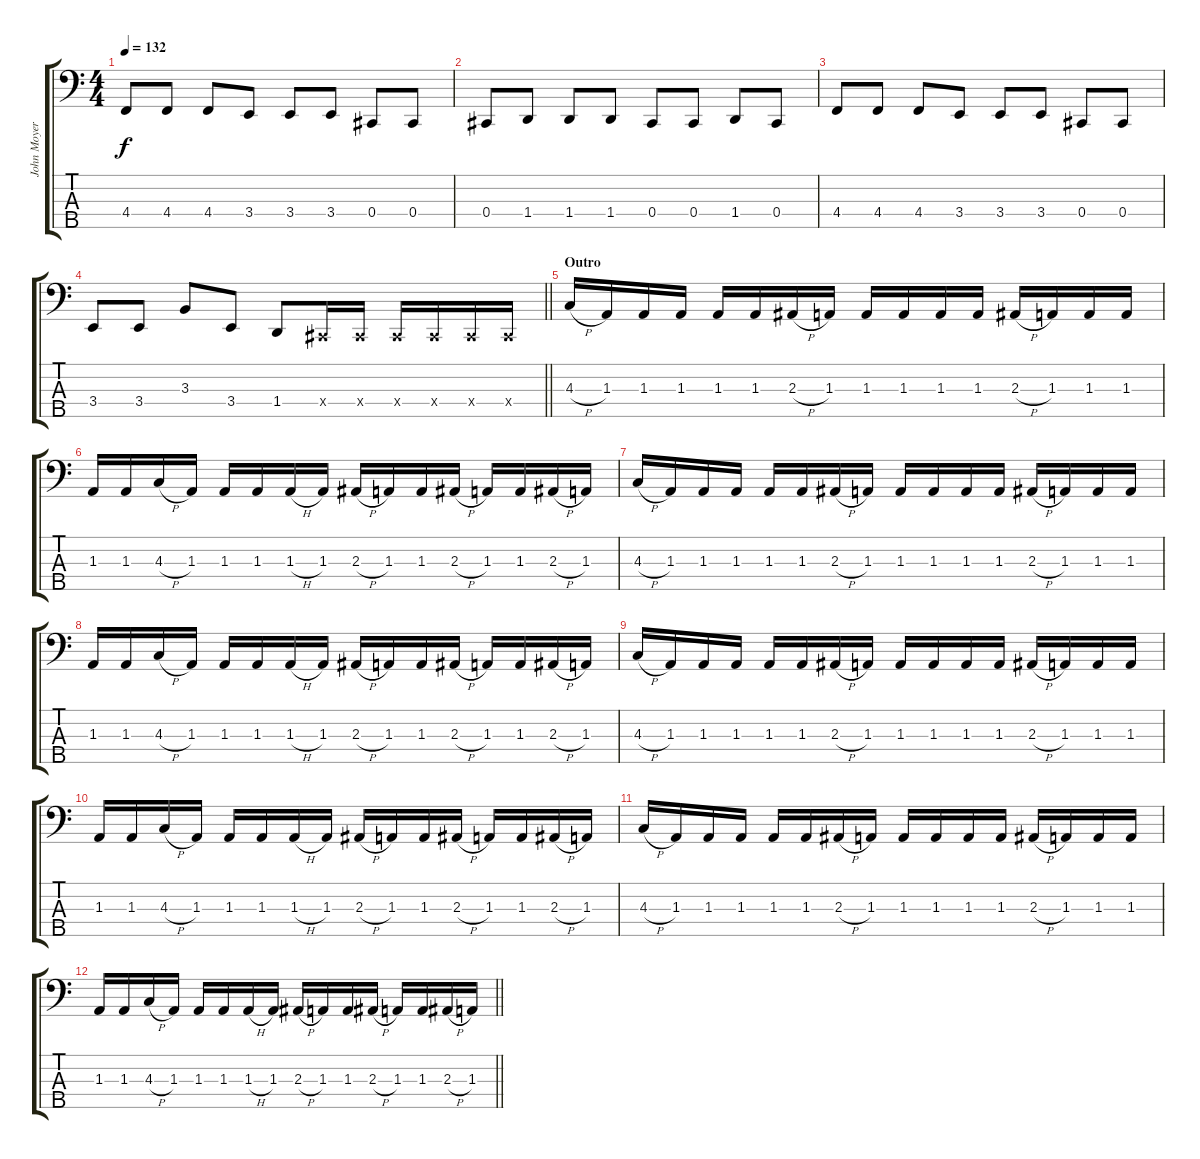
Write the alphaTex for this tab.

\track ("John Moyer" "John Moyer") {instrument electricbasspick}
\staff {score tabs}
\tuning (Gb2 Db2 Ab1 Db1 Bb0) {hide}
\ts (4 4)
\tempo 132
\clef f4
\ks c
4.4.8{dy f} 4.4.8 4.4.8 3.4.8 3.4.8 3.4.8 0.4.8 0.4.8 |
0.4.8 1.4.8 1.4.8 1.4.8 0.4.8 0.4.8 1.4.8 0.4.8 |
4.4.8 4.4.8 4.4.8 3.4.8 3.4.8 3.4.8 0.4.8 0.4.8 |
\barLineRight lightlight
3.4.8 3.4.8 3.3.8 3.4.8 1.4.8 0.4{x}.16 0.4{x}.16 0.4{x}.16 0.4{x}.16 0.4{x}.16 0.4{x}.16 |
\section ("" "Outro")
4.3{h}.16 1.3.16 1.3.16 1.3.16 1.3.16 1.3.16 2.3{h}.16 1.3.16 1.3.16 1.3.16 1.3.16 1.3.16 2.3{h}.16 1.3.16 1.3.16 1.3.16 |
1.3.16 1.3.16 4.3{h}.16 1.3.16 1.3.16 1.3.16 1.3{h}.16 1.3.16 2.3{h}.16 1.3.16 1.3.16 2.3{h}.16 1.3.16 1.3.16 2.3{h}.16 1.3.16 |
4.3{h}.16 1.3.16 1.3.16 1.3.16 1.3.16 1.3.16 2.3{h}.16 1.3.16 1.3.16 1.3.16 1.3.16 1.3.16 2.3{h}.16 1.3.16 1.3.16 1.3.16 |
1.3.16 1.3.16 4.3{h}.16 1.3.16 1.3.16 1.3.16 1.3{h}.16 1.3.16 2.3{h}.16 1.3.16 1.3.16 2.3{h}.16 1.3.16 1.3.16 2.3{h}.16 1.3.16 |
4.3{h}.16 1.3.16 1.3.16 1.3.16 1.3.16 1.3.16 2.3{h}.16 1.3.16 1.3.16 1.3.16 1.3.16 1.3.16 2.3{h}.16 1.3.16 1.3.16 1.3.16 |
1.3.16 1.3.16 4.3{h}.16 1.3.16 1.3.16 1.3.16 1.3{h}.16 1.3.16 2.3{h}.16 1.3.16 1.3.16 2.3{h}.16 1.3.16 1.3.16 2.3{h}.16 1.3.16 |
4.3{h}.16 1.3.16 1.3.16 1.3.16 1.3.16 1.3.16 2.3{h}.16 1.3.16 1.3.16 1.3.16 1.3.16 1.3.16 2.3{h}.16 1.3.16 1.3.16 1.3.16 |
\barLineRight lightlight
1.3.16 1.3.16 4.3{h}.16 1.3.16 1.3.16 1.3.16 1.3{h}.16 1.3.16 2.3{h}.16 1.3.16 1.3.16 2.3{h}.16 1.3.16 1.3.16 2.3{h}.16 1.3.16
